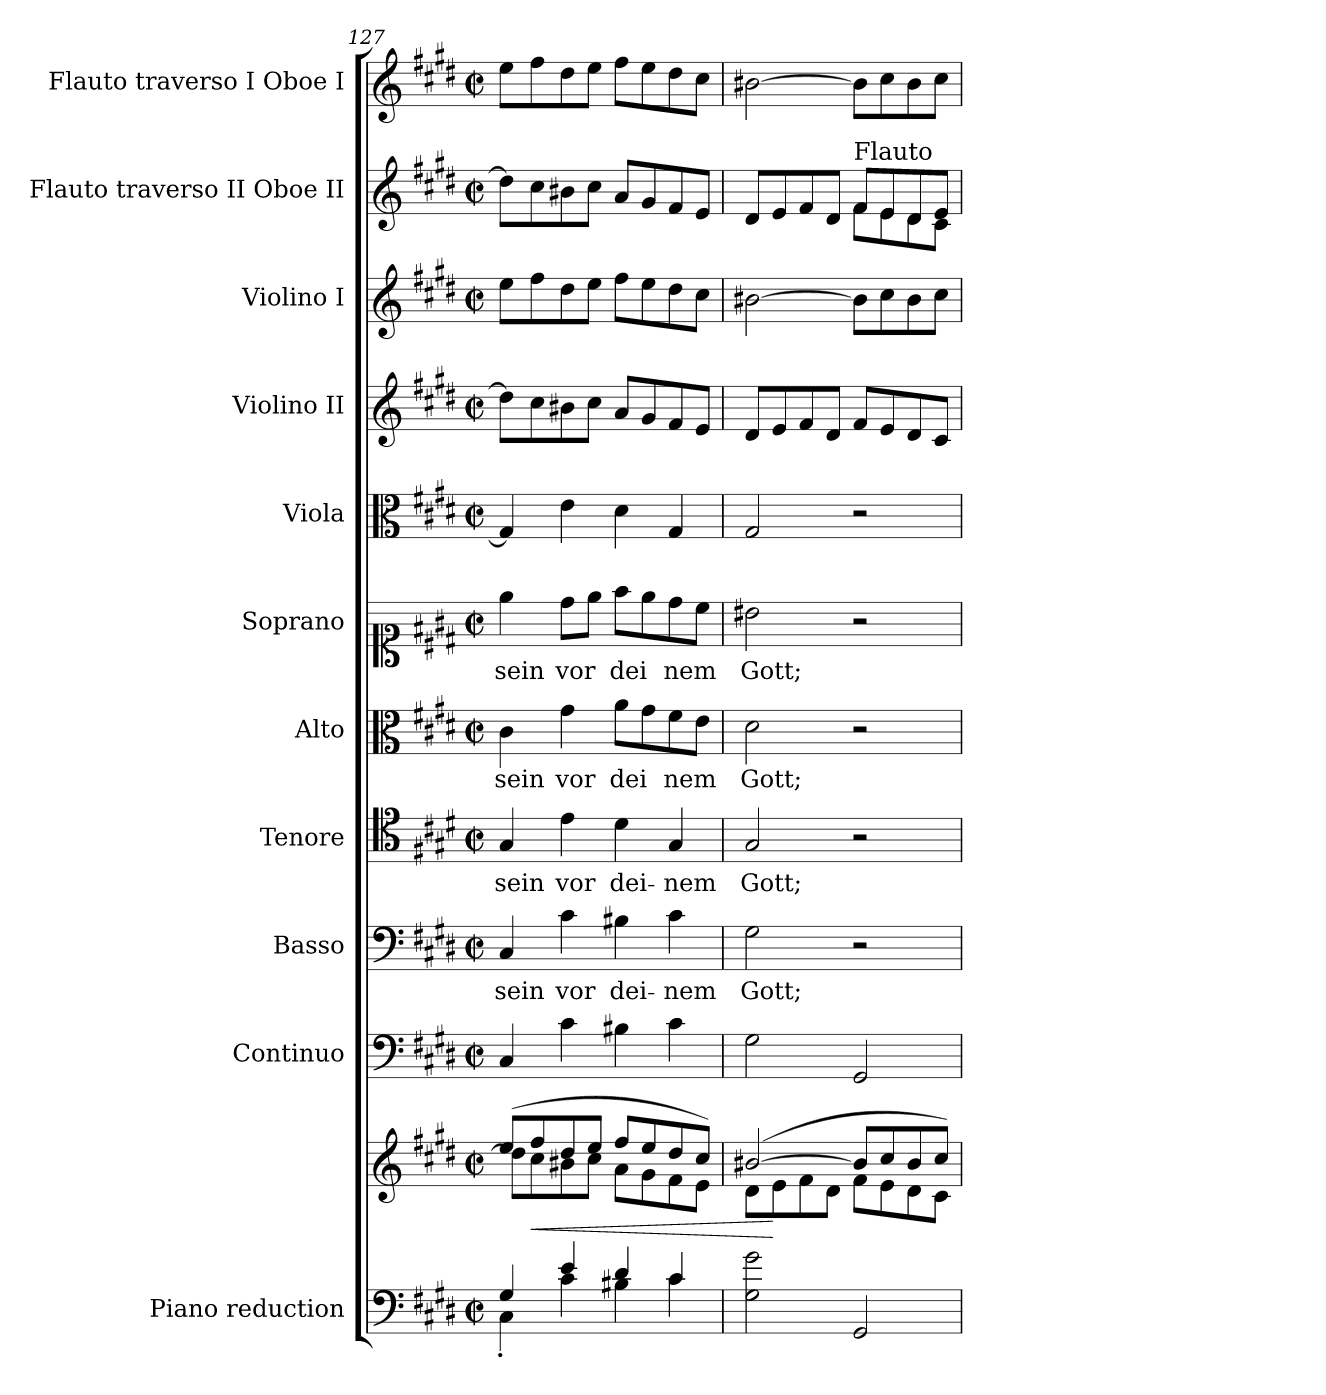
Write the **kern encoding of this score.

**kern	**kern	**dynam	**kern	**kern	**text	**kern	**text	**kern	**text	**kern	**text	**kern	**kern	**kern	**kern	**kern
*part11	*part11	*part11	*part10	*part9	*part9	*part8	*part8	*part7	*part7	*part6	*part6	*part5	*part4	*part3	*part2	*part1
*staff12	*staff11	*staff11/12	*staff10	*staff9	*staff9	*staff8	*staff8	*staff7	*staff7	*staff6	*staff6	*staff5	*staff4	*staff3	*staff2	*staff1
*I"Piano reduction	*	*	*I"Continuo	*I"Basso	*	*I"Tenore	*	*I"Alto	*	*I"Soprano	*	*I"Viola	*I"Violino II	*I"Violino I	*I"Flauto traverso II Oboe II	*I"Flauto traverso I Oboe I
*I'Pno	*	*	*	*	*	*	*	*	*	*	*	*	*	*	*I'Ob	*I'Ob
*clefF4	*clefG2	*	*clefF4	*clefF4	*	*clefC4	*	*clefC3	*	*clefC1	*	*clefC3	*clefG2	*clefG2	*clefG2	*clefG2
*k[f#c#g#d#]	*k[f#c#g#d#]	*	*k[f#c#g#d#]	*k[f#c#g#d#]	*	*k[f#c#g#d#]	*	*k[f#c#g#d#]	*	*k[f#c#g#d#]	*	*k[f#c#g#d#]	*k[f#c#g#d#]	*k[f#c#g#d#]	*k[f#c#g#d#]	*k[f#c#g#d#]
*M2/2	*M2/2	*	*M2/2	*M2/2	*	*M2/2	*	*M2/2	*	*M2/2	*	*M2/2	*M2/2	*M2/2	*M2/2	*M2/2
*met(c|)	*met(c|)	*	*met(c|)	*met(c|)	*	*met(c|)	*	*met(c|)	*	*met(c|)	*	*met(c|)	*met(c|)	*met(c|)	*met(c|)	*met(c|)
=127	=127	=127	=127	=127	=127	=127	=127	=127	=127	=127	=127	=127	=127	=127	=127	=127
*^	*^	*	*	*	*	*	*	*	*	*	*	*	*	*	*	*
!	!	!	!	!	!	!	!LO:LY:b	!	!LO:LY:b	!	!LO:LY:b	!	!LO:LY:b	!	!	!	!	!
4G#/	4C#'\	(8ee/L	8dd#\L]	.	4C#/	4C#/	sein	4G#/	sein	4c#\	sein	4ee\	sein	4G#/]	8dd#\L]	8ee\L	8dd#\L]	8ee\L
!	!	!	!	!LO:HP:b	!	!	!	!	!	!	!	!	!	!	!	!	!	!
.	.	8ff#/	8cc#\	<	.	.	.	.	.	.	.	.	.	.	8cc#\	8ff#\	8cc#\	8ff#\
!	!	!	!	!	!	!	!LO:LY:b	!	!LO:LY:b	!	!LO:LY:b	!	!LO:LY:b	!	!	!	!	!
4e/	4c#\	8dd#/	8b#X\	.	4c#\	4c#\	vor	4e\	vor	4g#\	vor	8dd#\L	vor	4e\	8b#X\	8dd#\	8b#X\	8dd#\
.	.	8ee/J	8cc#\J	.	.	.	.	.	.	.	.	8ee\J	.	.	8cc#\J	8ee\J	8cc#\J	8ee\J
!	!	!	!	!	!	!	!LO:LY:b	!	!LO:LY:b	!	!LO:LY:b	!	!LO:LY:b	!	!	!	!	!
4d#/	4B#X\	8ff#/L	8a\L	.	4B#X\	4B#X\	dei-	4d#\	dei-	8a\L	dei	8ff#\L	dei	4d#\	8a/L	8ff#\L	8a/L	8ff#\L
.	.	8ee/	8g#\	.	.	.	.	.	.	8g#\	.	8ee\	.	.	8g#/	8ee\	8g#/	8ee\
!	!	!	!	!	!	!	!LO:LY:b	!	!LO:LY:b	!	!LO:LY:b	!	!LO:LY:b	!	!	!	!	!
4c#/	4c#\	8dd#/	8f#\	.	4c#\	4c#\	nem	4G#/	nem	8f#\	nem	8dd#\	nem	4G#/	8f#/	8dd#\	8f#/	8dd#\
.	.	8cc#/J)	8e\J	.	.	.	.	.	.	8e\J	.	8cc#\J	.	.	8e/J	8cc#\J	8e/J	8cc#\J
*v	*v	*	*	*	*	*	*	*	*	*	*	*	*	*	*	*	*	*
=128	=128	=128	=128	=128	=128	=128	=128	=128	=128	=128	=128	=128	=128	=128	=128	=128	=128
!	!	!	!	!	!	!LO:LY:b	!	!LO:LY:b	!	!LO:LY:b	!	!LO:LY:b	!	!	!	!	!
*	*	*	*	*	*	*	*	*	*	*	*	*	*	*	*	*^	*
2G#\ 2g#\	([2b#X/	8d#\L	.	2G#\	2G#\	Gott;	2G#/	Gott;	2d#\	Gott;	2b#X\	Gott;	2G#/	8d#/L	[2b#X\	8d#/L	2ryy	[2b#X\
.	.	8e\	[	.	.	.	.	.	.	.	.	.	.	8e/	.	8e/	.	.
.	.	8f#\	.	.	.	.	.	.	.	.	.	.	.	8f#/	.	8f#/	.	.
.	.	8d#\J	.	.	.	.	.	.	.	.	.	.	.	8d#/J	.	8d#/J	.	.
!	!	!	!	!	!	!	!	!	!	!	!	!	!	!	!	!LO:TX:a:t=Flauto	!	!
2GG#/	8b#/L]	8f#\L	.	2GG#/	2r	.	2r	.	2r	.	2r	.	2r	8f#/L	8b#\L]	8f#/L	8f#\L	8b#\L]
.	8cc#/	8e\	.	.	.	.	.	.	.	.	.	.	.	8e/	8cc#\	8e/	8e\	8cc#\
.	8b#/	8d#\	.	.	.	.	.	.	.	.	.	.	.	8d#/	8b#\	8d#/	8d#\	8b#\
.	8cc#/J)	8c#\J	.	.	.	.	.	.	.	.	.	.	.	8c#/J	8cc#\J	8e/J	8c#\J	8cc#\J
*	*v	*v	*	*	*	*	*	*	*	*	*	*	*	*	*	*v	*v	*
=	=	=	=	=	=	=	=	=	=	=	=	=	=	=	=	=
*-	*-	*-	*-	*-	*-	*-	*-	*-	*-	*-	*-	*-	*-	*-	*-	*-
